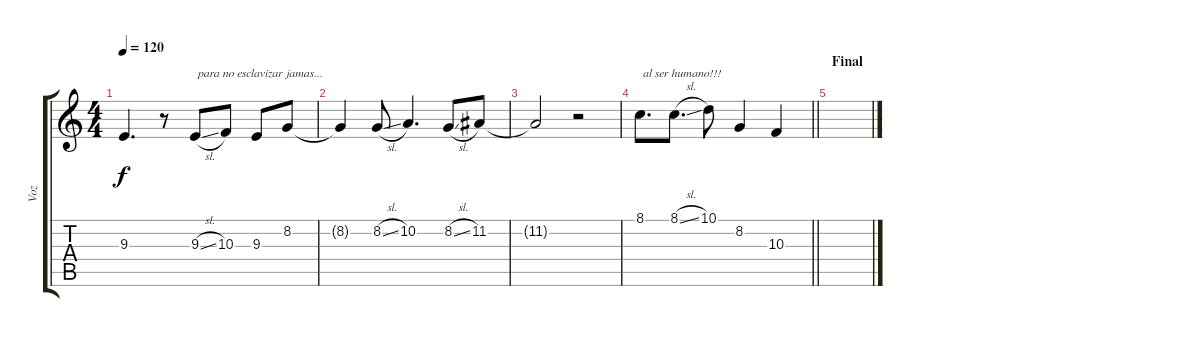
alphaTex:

\track ("Voz" "Voz") {instrument lead2sawtooth}
\staff {score tabs}
\tuning (E4 B3 G3 D3 A2 E2) {hide}
\ts (4 4)
\tempo 120
\clef g2
\ks c
9.3.4{d dy f} r.8 9.3{sl}.8{txt " para no esclavizar jamas..."} 10.3.8 9.3.8 8.2.8 |
8.2{t}.4 8.2{sl}.8 10.2.4{d} 8.2{sl}.8 11.2.8 |
11.2{t}.2 r.2 |
\barLineRight lightlight
8.1.8{d txt " al ser humano!!!"} 8.1{sl}.8{d} 10.1.8 8.2.4 10.3.4 |
\section ("" "Final")
